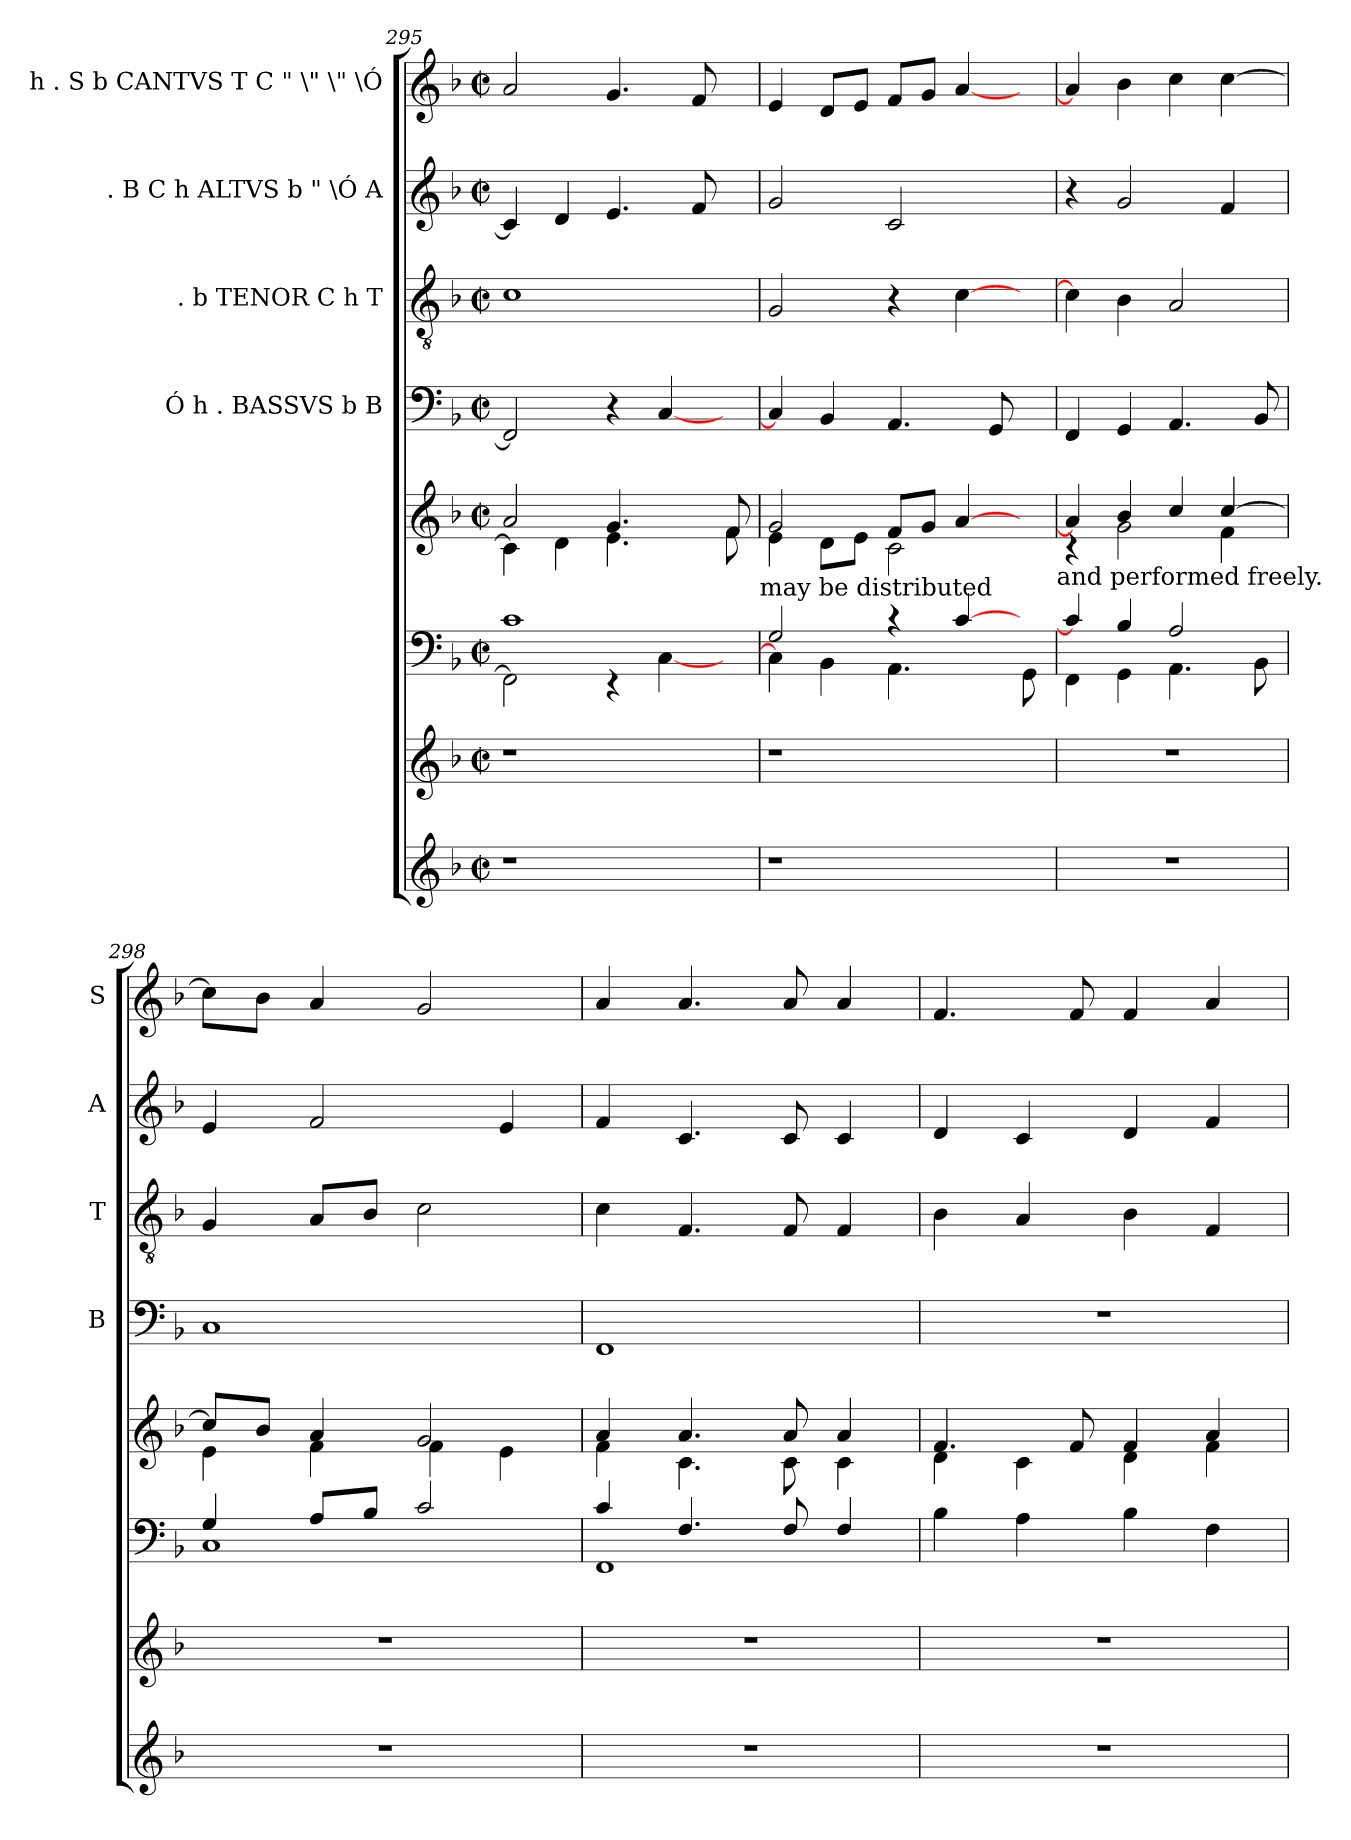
**kern	**kern	**kern	**kern	**kern	**kern	**kern	**kern
*part8	*part7	*part6	*part5	*part4	*part3	*part2	*part1
*staff8	*staff7	*staff6	*staff5	*staff4	*staff3	*staff2	*staff1
*	*	*	*	*I"Ó h . BASSVS b B	*I". b TENOR C h T	*I". B C h ALTVS b " \Ó A	*I"h . S b CANTVS T C " \" \" \Ó
*	*	*	*	*I'B	*I'T	*I'A	*I'S
*clefG2	*clefG2	*clefF4	*clefG2	*clefF4	*clefGv2	*clefG2	*clefG2
*k[b-]	*k[b-]	*k[b-]	*k[b-]	*k[b-]	*k[b-]	*k[b-]	*k[b-]
*F:	*F:	*F:	*F:	*F:	*F:	*F:	*F:
*M2/2	*M2/2	*M2/2	*M2/2	*M2/2	*M2/2	*M2/2	*M2/2
*met(c|)	*met(c|)	*met(c|)	*met(c|)	*met(c|)	*met(c|)	*met(c|)	*met(c|)
=295	=295	=295	=295	=295	=295	=295	=295
*	*	*^	*^	*	*	*	*
1r	1r	1c	2FF\]	2a/	4c\]	2FF/]	1c	4c/]	2a/
.	.	.	.	.	4d\	.	.	4d/	.
.	.	.	4rEE	4.g/	4.e\	4r	.	4.e/	4.g/
.	.	.	[<4C\	.	.	[<4C/	.	.	.
.	.	.	.	8ryy	8ryy	.	.	8f/	8f/
8ryy	8ryy	8ryy	8ryy	8f/	8f\	8ryy	8ryy	8ryy	8ryy
!	!	!	!	!	!LO:TX:b:t=may be distributed	!	!	!	!
=296	=296	=296	=296	=296	=296	=296	=296	=296	=296
1r	1r	2G/	4C\]	2g/	4e\	4C/]	2G/	2g/	4e/
.	.	.	4BB-\	.	8d\L	4BB-/	.	.	8d/L
.	.	.	.	.	8e\J	.	.	.	8e/J
.	.	4rc	4.AA\	8f/L	2c\	4.AA/	4r	2c/	8f/L
.	.	.	.	8g/J	.	.	.	.	8g/J
.	.	[>4c/	.	[>4a/	.	.	[>4c\	.	[<4a/
.	.	.	8ryy	.	.	8GG/	.	.	.
8ryy	8ryy	8ryy	8GG\	8ryy	8ryy	8ryy	8ryy	8ryy	8ryy
!	!	!	!	!	!LO:TX:b:t=and performed freely.	!	!	!	!
=297	=297	=297	=297	=297	=297	=297	=297	=297	=297
1r	1r	4c/]	4FF\	4a/]	4rB	4FF/	4c\]	4r	4a/]
.	.	4B-/	4GG\	4b-/	2g\	4GG/	4B-\	2g/	4b-\
.	.	2A/	4.AA\	4cc/	.	4.AA/	2A/	.	4cc\
.	.	.	.	[>4cc/	4f\	.	.	4f/	[>4cc\
.	.	.	8BB-\	.	.	8BB-/	.	.	.
!!LO:PB:g=z
=298	=298	=298	=298	=298	=298	=298	=298	=298	=298
1r	1r	4G/	1C	8cc/L]	4e\	1C	4G/	4e/	8cc\L]
.	.	.	.	8b-/J	.	.	.	.	8b-\J
.	.	8A/L	.	4a/	4f\	.	8A/L	2f/	4a/
.	.	8B-/J	.	.	.	.	8B-/J	.	.
.	.	2c/	.	2g/	4f\	.	2c\	.	2g/
.	.	.	.	.	4e\	.	.	4e/	.
=299	=299	=299	=299	=299	=299	=299	=299	=299	=299
1r	1r	4c/	1FF	4a/	4f\	1FF	4c\	4f/	4a/
.	.	4.F/	.	4.a/	4.c\	.	4.F/	4.c/	4.a/
.	.	8F/	.	8a/	8c\	.	8F/	8c/	8a/
.	.	4F/	.	4a/	4c\	.	4F/	4c/	4a/
*	*	*v	*v	*	*	*	*	*	*
=300	=300	=300	=300	=300	=300	=300	=300	=300
1r	1r	4B-\	4.f/	4d\	1r	4B-\	4d/	4.f/
.	.	4A\	.	4c\	.	4A/	4c/	.
.	.	.	8f/	.	.	.	.	8f/
.	.	4B-\	4f/	4d\	.	4B-\	4d/	4f/
.	.	4F\	4a/	4f\	.	4F/	4f/	4a/
*	*	*	*v	*v	*	*	*	*
=	=	=	=	=	=	=	=
*-	*-	*-	*-	*-	*-	*-	*-
